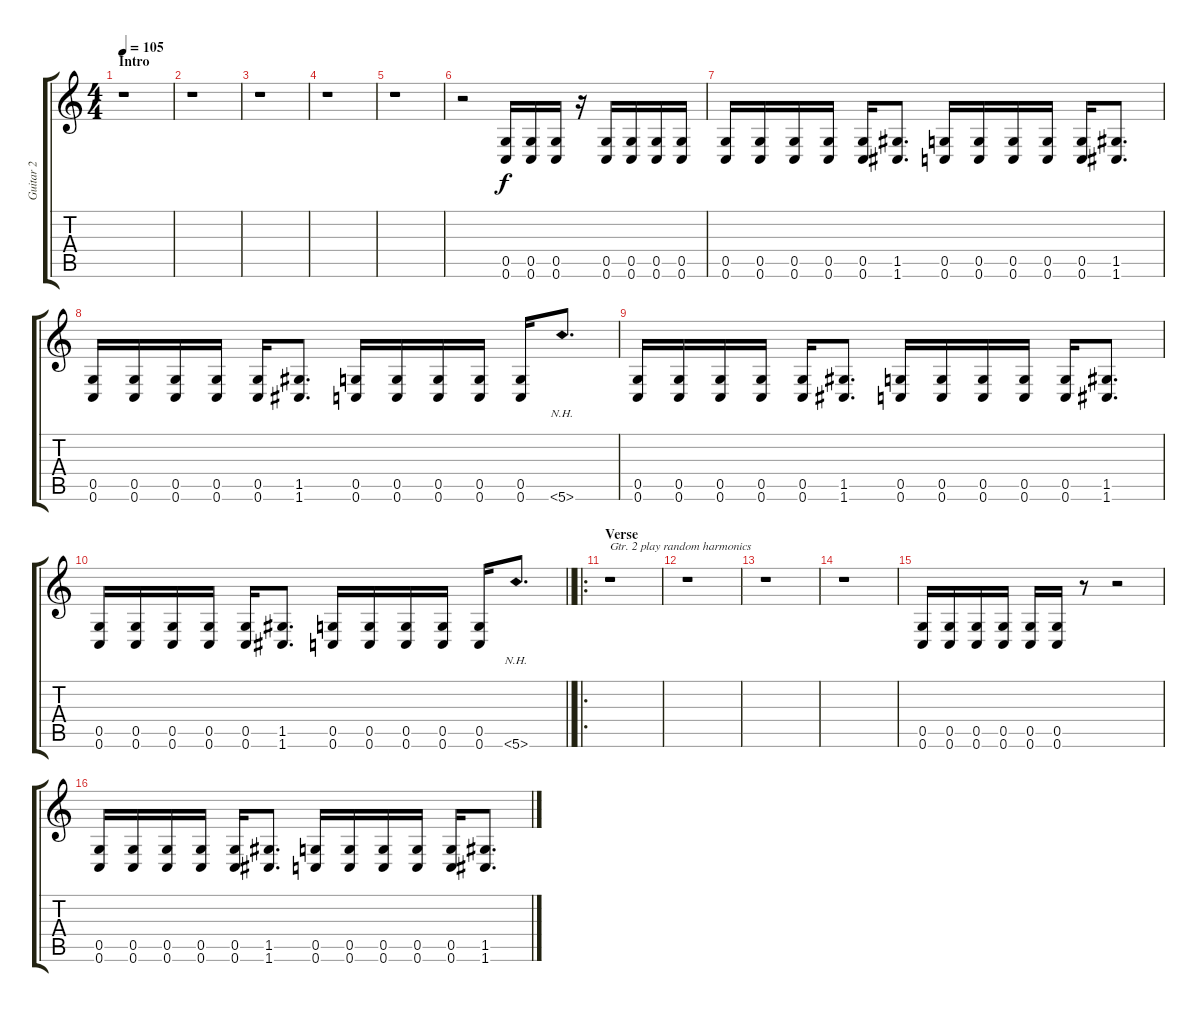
\track ("Guitar 2" "Guitar 2") {instrument distortionguitar}
\staff {score tabs}
\tuning (D4 A3 F3 C3 G2 C2) {hide}
\ts (4 4)
\section ("" "Intro")
\tempo 105
\clef g2
\ks c
r.1{dy f instrument distortionguitar} |
r.1 |
r.1 |
r.1 |
r.1 |
r.2 (0.5 0.6).16 (0.5 0.6).16 (0.5 0.6).16 r.16 (0.5 0.6).16 (0.5 0.6).16 (0.5 0.6).16 (0.5 0.6).16 |
(0.5 0.6).16 (0.5 0.6).16 (0.5 0.6).16 (0.5 0.6).16 (0.5 0.6).16 (1.5 1.6).8{d} (0.5 0.6).16 (0.5 0.6).16 (0.5 0.6).16 (0.5 0.6).16 (0.5 0.6).16 (1.5 1.6).8{d} |
(0.5 0.6).16 (0.5 0.6).16 (0.5 0.6).16 (0.5 0.6).16 (0.5 0.6).16 (1.5 1.6).8{d} (0.5 0.6).16 (0.5 0.6).16 (0.5 0.6).16 (0.5 0.6).16 (0.5 0.6).16 5.6{nh}.8{d} |
(0.5 0.6).16 (0.5 0.6).16 (0.5 0.6).16 (0.5 0.6).16 (0.5 0.6).16 (1.5 1.6).8{d} (0.5 0.6).16 (0.5 0.6).16 (0.5 0.6).16 (0.5 0.6).16 (0.5 0.6).16 (1.5 1.6).8{d} |
\barLineRight lightlight
(0.5 0.6).16 (0.5 0.6).16 (0.5 0.6).16 (0.5 0.6).16 (0.5 0.6).16 (1.5 1.6).8{d} (0.5 0.6).16 (0.5 0.6).16 (0.5 0.6).16 (0.5 0.6).16 (0.5 0.6).16 5.6{nh}.8{d} |
\ro
\section ("" "Verse")
r.1{txt "Gtr. 2 play random harmonics"} |
r.1 |
r.1 |
r.1 |
(0.5 0.6).16 (0.5 0.6).16 (0.5 0.6).16 (0.5 0.6).16 (0.5 0.6).16 (0.5 0.6).16 r.8 r.2 |
(0.5 0.6).16 (0.5 0.6).16 (0.5 0.6).16 (0.5 0.6).16 (0.5 0.6).16 (1.5 1.6).8{d} (0.5 0.6).16 (0.5 0.6).16 (0.5 0.6).16 (0.5 0.6).16 (0.5 0.6).16 (1.5 1.6).8{d}
